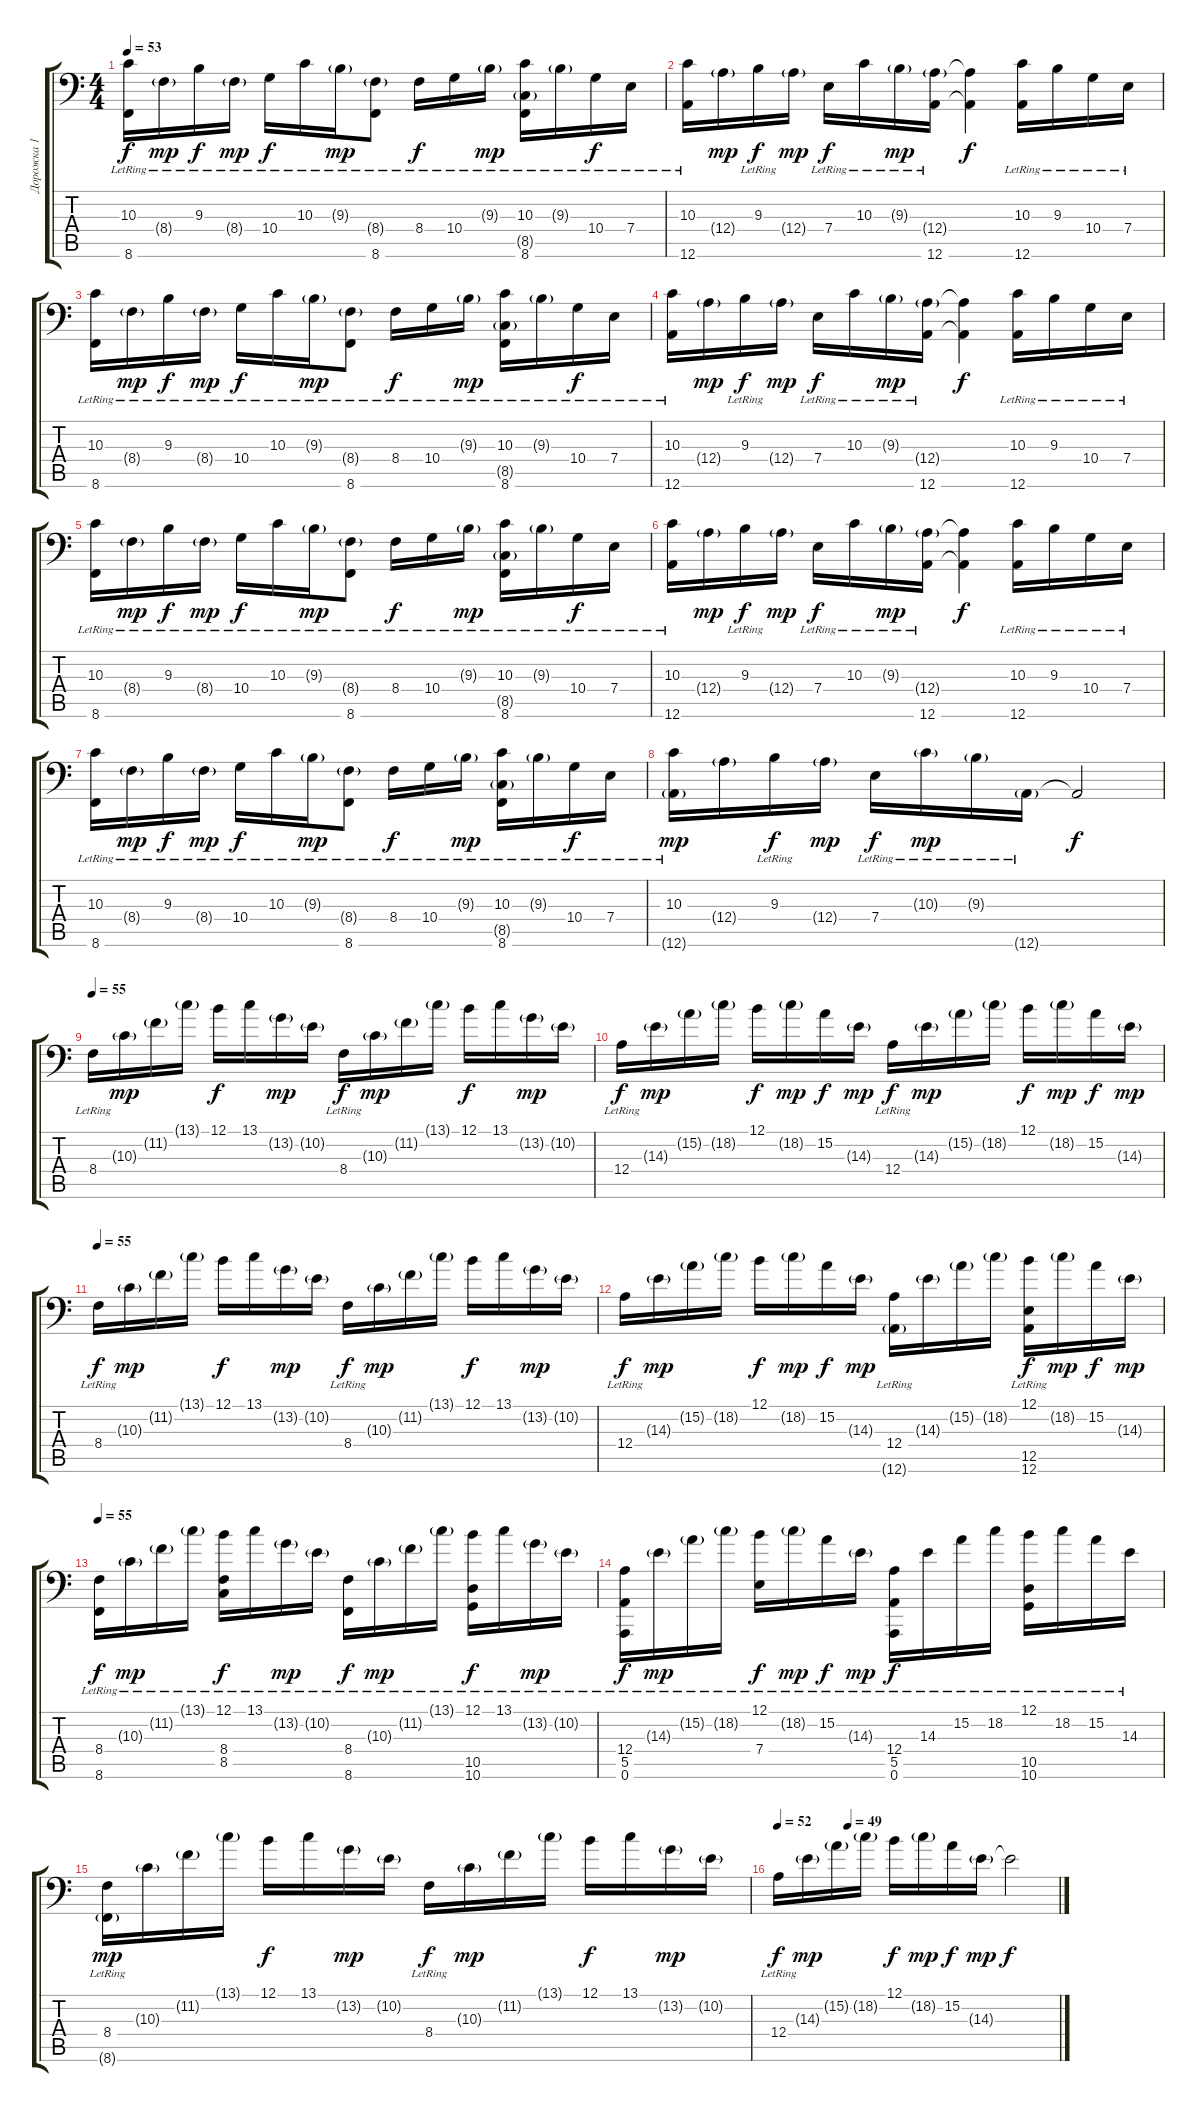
\track ("Дорожка 1" "Дорожка 1") {instrument acousticgrandpiano}
\staff {score tabs}
\tuning (B3 Gb3 D3 A2 E2 A1) {hide}
\ts (4 4)
\tempo 53
\clef f4
\ks c
(10.3{lr} 8.6{lr}).16{dy f} 8.4{g lr}.16{dy mp} 9.3{lr}.16{dy f} 8.4{g lr}.16{dy mp} 10.4{lr}.16{dy f} 10.3{lr}.16 9.3{g lr}.16{dy mp} (8.4{g lr} 8.6{lr}).8 8.4{lr}.16{dy f} 10.4{lr}.16 9.3{g lr}.16{dy mp} (10.3{lr} 8.5{g} 8.6{lr}).16 9.3{g lr}.16 10.4{lr}.16{dy f} 7.4{lr}.16 |
(10.3{lr} 12.6{lr}).16 12.4{g}.16{dy mp} 9.3{lr}.16{dy f} 12.4{g}.16{dy mp} 7.4{lr}.16{dy f} 10.3{lr}.16 9.3{g lr}.16{dy mp} (12.4{g lr} 12.6{lr}).16 (12.4{t} 12.6{t}).4{dy f} (10.3{lr} 12.6{lr}).16 9.3{lr}.16 10.4{lr}.16 7.4{lr}.16 |
(10.3{lr} 8.6{lr}).16 8.4{g lr}.16{dy mp} 9.3{lr}.16{dy f} 8.4{g lr}.16{dy mp} 10.4{lr}.16{dy f} 10.3{lr}.16 9.3{g lr}.16{dy mp} (8.4{g lr} 8.6{lr}).8 8.4{lr}.16{dy f} 10.4{lr}.16 9.3{g lr}.16{dy mp} (10.3{lr} 8.5{g} 8.6{lr}).16 9.3{g lr}.16 10.4{lr}.16{dy f} 7.4{lr}.16 |
(10.3{lr} 12.6{lr}).16 12.4{g}.16{dy mp} 9.3{lr}.16{dy f} 12.4{g}.16{dy mp} 7.4{lr}.16{dy f} 10.3{lr}.16 9.3{g lr}.16{dy mp} (12.4{g lr} 12.6{lr}).16 (12.4{t} 12.6{t}).4{dy f} (10.3{lr} 12.6{lr}).16 9.3{lr}.16 10.4{lr}.16 7.4{lr}.16 |
(10.3{lr} 8.6{lr}).16 8.4{g lr}.16{dy mp} 9.3{lr}.16{dy f} 8.4{g lr}.16{dy mp} 10.4{lr}.16{dy f} 10.3{lr}.16 9.3{g lr}.16{dy mp} (8.4{g lr} 8.6{lr}).8 8.4{lr}.16{dy f} 10.4{lr}.16 9.3{g lr}.16{dy mp} (10.3{lr} 8.5{g} 8.6{lr}).16 9.3{g lr}.16 10.4{lr}.16{dy f} 7.4{lr}.16 |
(10.3{lr} 12.6{lr}).16 12.4{g}.16{dy mp} 9.3{lr}.16{dy f} 12.4{g}.16{dy mp} 7.4{lr}.16{dy f} 10.3{lr}.16 9.3{g lr}.16{dy mp} (12.4{g lr} 12.6{lr}).16 (12.4{t} 12.6{t}).4{dy f} (10.3{lr} 12.6{lr}).16 9.3{lr}.16 10.4{lr}.16 7.4{lr}.16 |
(10.3{lr} 8.6{lr}).16 8.4{g lr}.16{dy mp} 9.3{lr}.16{dy f} 8.4{g lr}.16{dy mp} 10.4{lr}.16{dy f} 10.3{lr}.16 9.3{g lr}.16{dy mp} (8.4{g lr} 8.6{lr}).8 8.4{lr}.16{dy f} 10.4{lr}.16 9.3{g lr}.16{dy mp} (10.3{lr} 8.5{g} 8.6{lr}).16 9.3{g lr}.16 10.4{lr}.16{dy f} 7.4{lr}.16 |
(10.3{lr} 12.6{g lr}).16{dy mp} 12.4{g}.16 9.3{lr}.16{dy f} 12.4{g}.16{dy mp} 7.4{lr}.16{dy f} 10.3{g lr}.16{dy mp} 9.3{g lr}.16 12.6{g lr}.16 12.6{t}.2{dy f} |
\tempo 55
8.4{lr}.16 10.3{g}.16{dy mp} 11.2{g}.16 13.1{g}.16 12.1.16{dy f} 13.1.16 13.2{g}.16{dy mp} 10.2{g}.16 8.4{lr}.16{dy f} 10.3{g}.16{dy mp} 11.2{g}.16 13.1{g}.16 12.1.16{dy f} 13.1.16 13.2{g}.16{dy mp} 10.2{g}.16 |
12.4{lr}.16{dy f} 14.3{g}.16{dy mp} 15.2{g}.16 18.2{g}.16 12.1.16{dy f} 18.2{g}.16{dy mp} 15.2.16{dy f} 14.3{g}.16{dy mp} 12.4{lr}.16{dy f} 14.3{g}.16{dy mp} 15.2{g}.16 18.2{g}.16 12.1.16{dy f} 18.2{g}.16{dy mp} 15.2.16{dy f} 14.3{g}.16{dy mp} |
\tempo 55
8.4{lr}.16{dy f} 10.3{g}.16{dy mp} 11.2{g}.16 13.1{g}.16 12.1.16{dy f} 13.1.16 13.2{g}.16{dy mp} 10.2{g}.16 8.4{lr}.16{dy f} 10.3{g}.16{dy mp} 11.2{g}.16 13.1{g}.16 12.1.16{dy f} 13.1.16 13.2{g}.16{dy mp} 10.2{g}.16 |
12.4{lr}.16{dy f} 14.3{g}.16{dy mp} 15.2{g}.16 18.2{g}.16 12.1.16{dy f} 18.2{g}.16{dy mp} 15.2.16{dy f} 14.3{g}.16{dy mp} (12.4{lr} 12.6{g lr}).16 14.3{g}.16 15.2{g}.16 18.2{g}.16 (12.1 12.5{lr} 12.6{lr}).16{dy f} 18.2{g}.16{dy mp} 15.2.16{dy f} 14.3{g}.16{dy mp} |
\tempo 55
(8.4{lr} 8.6{lr}).16{dy f} 10.3{g lr}.16{dy mp} 11.2{g lr}.16 13.1{g lr}.16 (12.1 8.4{lr} 8.5{lr}).16{dy f} 13.1{lr}.16 13.2{g lr}.16{dy mp} 10.2{g lr}.16 (8.4{lr} 8.6{lr}).16{dy f} 10.3{g lr}.16{dy mp} 11.2{g lr}.16 13.1{g lr}.16 (12.1 10.5{lr} 10.6{lr}).16{dy f} 13.1{lr}.16 13.2{g lr}.16{dy mp} 10.2{g lr}.16 |
(12.4{lr} 5.5{lr} 0.6{lr}).16{dy f} 14.3{g lr}.16{dy mp} 15.2{g lr}.16 18.2{g lr}.16 (12.1{lr} 7.4{lr}).16{dy f} 18.2{g lr}.16{dy mp} 15.2{lr}.16{dy f} 14.3{g lr}.16{dy mp} (12.4{lr} 5.5{lr} 0.6{lr}).16{dy f} 14.3{lr}.16 15.2{lr}.16 18.2{lr}.16 (12.1{lr} 10.5{lr} 10.6{lr}).16 18.2{lr}.16 15.2{lr}.16 14.3{lr}.16 |
(8.4{lr} 8.6{g lr}).16{dy mp} 10.3{g}.16 11.2{g}.16 13.1{g}.16 12.1.16{dy f} 13.1.16 13.2{g}.16{dy mp} 10.2{g}.16 8.4{lr}.16{dy f} 10.3{g}.16{dy mp} 11.2{g}.16 13.1{g}.16 12.1.16{dy f} 13.1.16 13.2{g}.16{dy mp} 10.2{g}.16 |
\tempo 52
\tempo (49 0.25)
12.4{lr}.16{dy f} 14.3{g}.16{dy mp} 15.2{g}.16 18.2{g}.16 12.1.16{dy f} 18.2{g}.16{dy mp} 15.2.16{dy f} 14.3{g}.16{dy mp} 14.3{t}.2{dy f}
